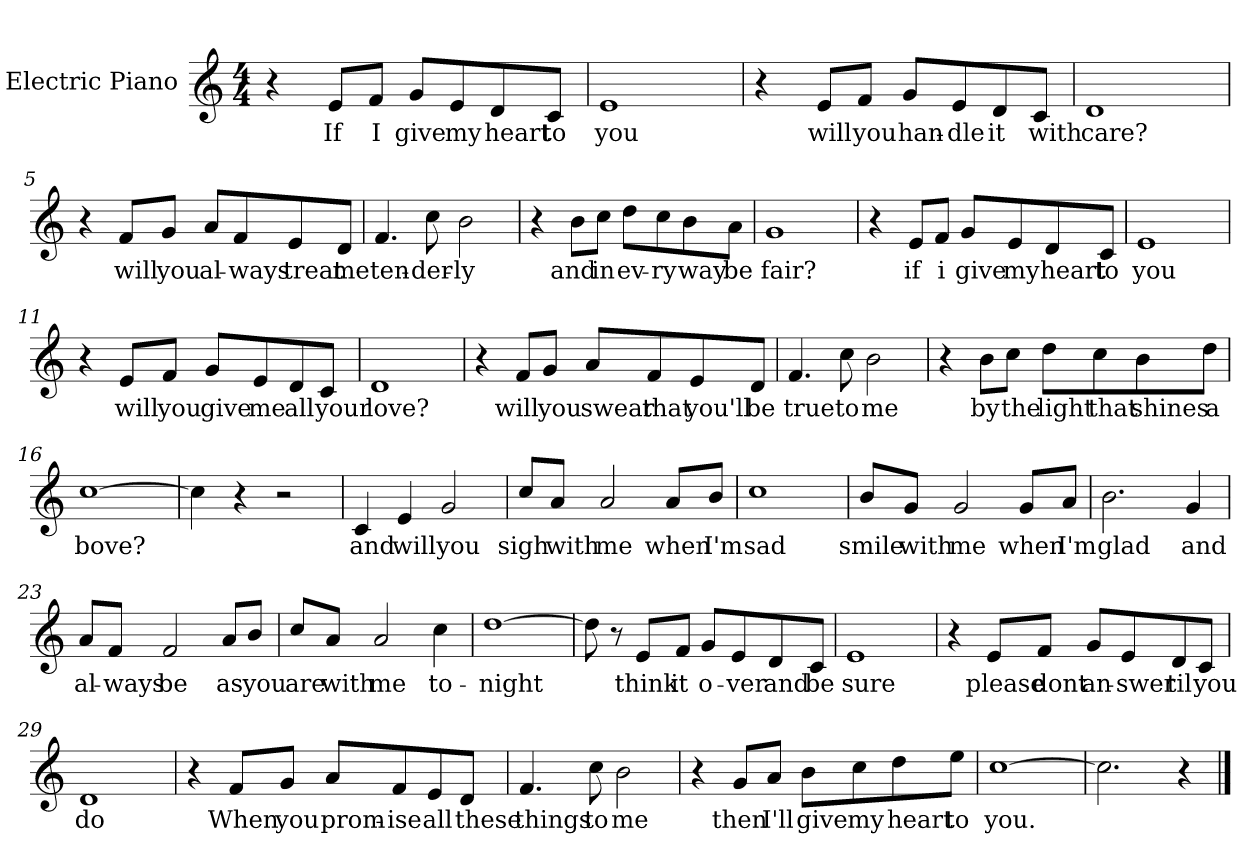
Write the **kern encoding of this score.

**kern	**text
*part1	*part1
*staff1	*staff1
*I"Electric Piano	*
*I'E.Pno	*
*clefG2	*
*k[]	*
*C:	*
*M4/4	*
=1	=1
4r	.
8e/L	If
8f/J	I
8g/L	give
8e/	my
8d/	heart
8c/J	to
=2	=2
1e	you
=3	=3
4r	.
8e/L	will
8f/J	you
8g/L	han-
8e/	-dle
8d/	it
8c/J	with
=4	=4
1d	care?
!!LO:LB:g=z
=5	=5
4r	.
8f/L	will
8g/J	you
8a/L	al-
8f/	-ways
8e/	treat
8d/J	me
=6	=6
4.f/	ten-
8cc\	-der-
2b\	-ly
=7	=7
4r	.
8b\L	and
8cc\J	in
8dd\L	ev-
8cc\	-ry
8b\	way
8a\J	be
=8	=8
1g	fair?
!!LO:LB:g=z
=9	=9
4r	.
8e/L	if
8f/J	i
8g/L	give
8e/	my
8d/	heart
8c/J	to
=10	=10
1e	you
=11	=11
4r	.
8e/L	will
8f/J	you
8g/L	give
8e/	me
8d/	all
8c/J	your
=12	=12
1d	love?
!!LO:LB:g=z
=13	=13
4r	.
8f/L	will
8g/J	you
8a/L	swear
8f/	that
8e/	you'll
8d/J	be
=14	=14
4.f/	true
8cc\	to
2b\	me
=15	=15
4r	.
8b\L	by
8cc\J	the
8dd\L	light
8cc\	that
8b\	shines
8dd\J	a
=16	=16
[1cc	-bove?
!!LO:LB:g=z
=17	=17
4cc\]	.
4r	.
2r	.
=18	=18
4c/	and
4e/	will
2g/	you
=19	=19
8cc/L	sigh
8a/J	with
2a/	me
8a/L	when
8b/J	I'm
=20	=20
1cc	sad
=21	=21
8b/L	smile
8g/J	with
2g/	me
8g/L	when
8a/J	I'm
!!LO:LB:g=z
=22	=22
2.b\	glad
4g/	and
=23	=23
8a/L	al-
8f/J	-ways
2f/	be
8a/L	as
8b/J	you
=24	=24
8cc/L	are
8a/J	with
2a/	me
4cc\	to-
=25	=25
[1dd	-night
!!LO:LB:g=z
=26	=26
8dd\]	.
8r	.
8e/L	think
8f/J	it
8g/L	o-
8e/	-ver
8d/	and
8c/J	be
=27	=27
1e	sure
=28	=28
4r	.
8e/L	please
8f/J	dont
8g/L	an-
8e/	-swer
8d/	til
8c/J	you
=29	=29
1d	do
!!LO:LB:g=z
=30	=30
4r	.
8f/L	When
8g/J	you
8a/L	prom-
8f/	-ise
8e/	all
8d/J	these
=31	=31
4.f/	things
8cc\	to
2b\	me
=32	=32
4r	.
8g/L	then
8a/J	I'll
8b\L	give
8cc\	my
8dd\	heart
8ee\J	to
!!LO:PB:g=z
=33	=33
[1cc	you.
=34	=34
2.cc\]	.
4r	.
==	==
*-	*-
